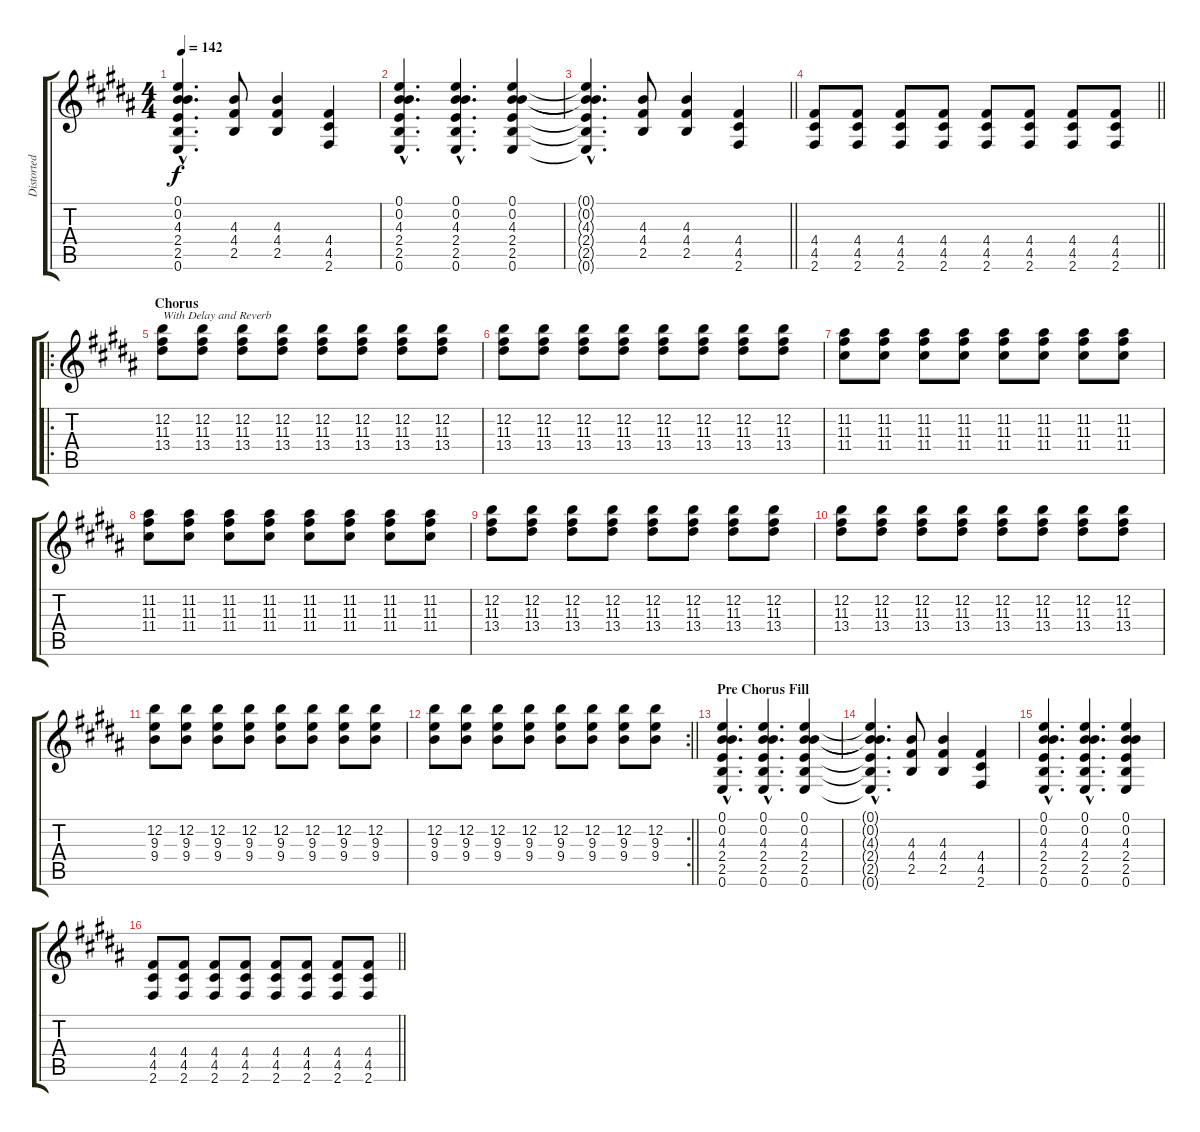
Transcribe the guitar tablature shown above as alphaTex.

\track ("Distorted Guitar" "Distorted ") {instrument distortionguitar}
\staff {score tabs}
\tuning (E4 B3 G3 D3 A2 E2) {hide}
\ts (4 4)
\tempo 142
\clef g2
\ks b
(0.1{hac t} 0.2{hac t} 4.3{hac t} 2.4{hac t} 2.5{hac t} 0.6{hac t}).4{d dy f} (4.3 4.4 2.5).8 (4.3 4.4 2.5).4 (4.4 4.5 2.6).4 |
(0.1{hac} 0.2{hac} 4.3{hac} 2.4{hac} 2.5{hac} 0.6{hac}).4{d} (0.1{hac} 0.2{hac} 4.3{hac} 2.4{hac} 2.5{hac} 0.6{hac}).4{d} (0.1 0.2 4.3 2.4 2.5 0.6).4 |
\barLineRight lightlight
(0.1{hac t} 0.2{hac t} 4.3{hac t} 2.4{hac t} 2.5{hac t} 0.6{hac t}).4{d} (4.3 4.4 2.5).8 (4.3 4.4 2.5).4 (4.4 4.5 2.6).4 |
\barLineRight lightlight
(4.4 4.5 2.6).8 (4.4 4.5 2.6).8 (4.4 4.5 2.6).8 (4.4 4.5 2.6).8 (4.4 4.5 2.6).8 (4.4 4.5 2.6).8 (4.4 4.5 2.6).8 (4.4 4.5 2.6).8 |
\ro
\section ("" "Chorus")
(12.2 11.3 13.4).8{txt "With Delay and Reverb"} (12.2 11.3 13.4).8 (12.2 11.3 13.4).8 (12.2 11.3 13.4).8 (12.2 11.3 13.4).8 (12.2 11.3 13.4).8 (12.2 11.3 13.4).8 (12.2 11.3 13.4).8 |
(12.2 11.3 13.4).8 (12.2 11.3 13.4).8 (12.2 11.3 13.4).8 (12.2 11.3 13.4).8 (12.2 11.3 13.4).8 (12.2 11.3 13.4).8 (12.2 11.3 13.4).8 (12.2 11.3 13.4).8 |
(11.2 11.3 11.4).8 (11.2 11.3 11.4).8 (11.2 11.3 11.4).8 (11.2 11.3 11.4).8 (11.2 11.3 11.4).8 (11.2 11.3 11.4).8 (11.2 11.3 11.4).8 (11.2 11.3 11.4).8 |
(11.2 11.3 11.4).8 (11.2 11.3 11.4).8 (11.2 11.3 11.4).8 (11.2 11.3 11.4).8 (11.2 11.3 11.4).8 (11.2 11.3 11.4).8 (11.2 11.3 11.4).8 (11.2 11.3 11.4).8 |
(12.2 11.3 13.4).8 (12.2 11.3 13.4).8 (12.2 11.3 13.4).8 (12.2 11.3 13.4).8 (12.2 11.3 13.4).8 (12.2 11.3 13.4).8 (12.2 11.3 13.4).8 (12.2 11.3 13.4).8 |
(12.2 11.3 13.4).8 (12.2 11.3 13.4).8 (12.2 11.3 13.4).8 (12.2 11.3 13.4).8 (12.2 11.3 13.4).8 (12.2 11.3 13.4).8 (12.2 11.3 13.4).8 (12.2 11.3 13.4).8 |
(12.2 9.3 9.4).8 (12.2 9.3 9.4).8 (12.2 9.3 9.4).8 (12.2 9.3 9.4).8 (12.2 9.3 9.4).8 (12.2 9.3 9.4).8 (12.2 9.3 9.4).8 (12.2 9.3 9.4).8 |
\rc 2
\barLineRight lightlight
(12.2 9.3 9.4).8 (12.2 9.3 9.4).8 (12.2 9.3 9.4).8 (12.2 9.3 9.4).8 (12.2 9.3 9.4).8 (12.2 9.3 9.4).8 (12.2 9.3 9.4).8 (12.2 9.3 9.4).8 |
\section ("" "Pre Chorus Fill")
(0.1{hac} 0.2{hac} 4.3{hac} 2.4{hac} 2.5{hac} 0.6{hac}).4{d} (0.1{hac} 0.2{hac} 4.3{hac} 2.4{hac} 2.5{hac} 0.6{hac}).4{d} (0.1 0.2 4.3 2.4 2.5 0.6).4 |
(0.1{hac t} 0.2{hac t} 4.3{hac t} 2.4{hac t} 2.5{hac t} 0.6{hac t}).4{d} (4.3 4.4 2.5).8 (4.3 4.4 2.5).4 (4.4 4.5 2.6).4 |
(0.1{hac} 0.2{hac} 4.3{hac} 2.4{hac} 2.5{hac} 0.6{hac}).4{d} (0.1{hac} 0.2{hac} 4.3{hac} 2.4{hac} 2.5{hac} 0.6{hac}).4{d} (0.1 0.2 4.3 2.4 2.5 0.6).4 |
\barLineRight lightlight
(4.4 4.5 2.6).8 (4.4 4.5 2.6).8 (4.4 4.5 2.6).8 (4.4 4.5 2.6).8 (4.4 4.5 2.6).8 (4.4 4.5 2.6).8 (4.4 4.5 2.6).8 (4.4 4.5 2.6).8
